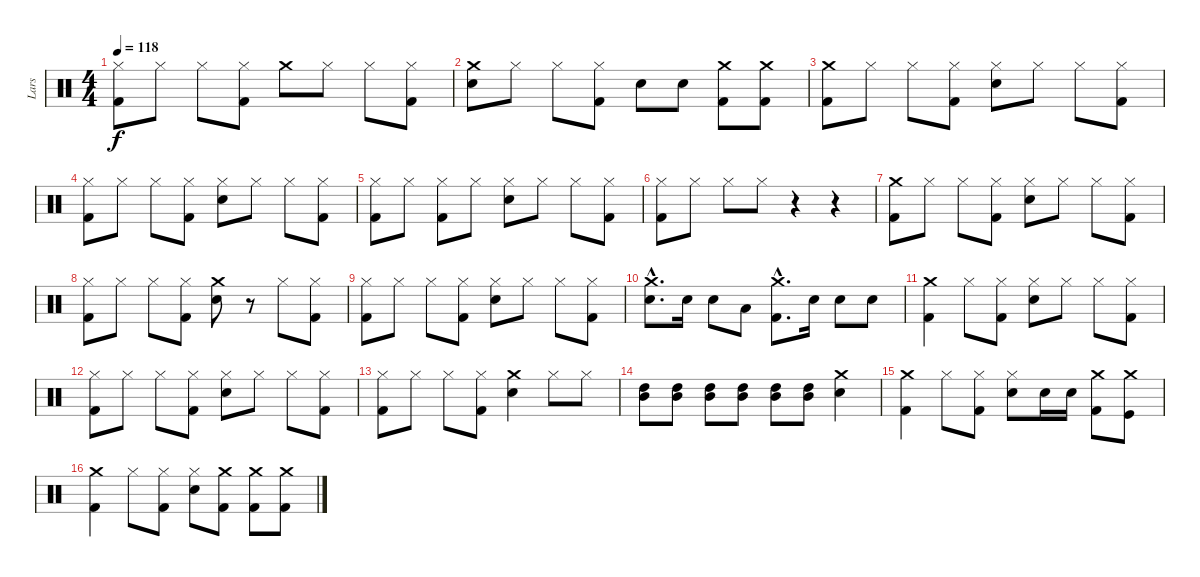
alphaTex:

\track ("Lars" "Lars") {instrument percussion}
\staff {score}
\articulation defaults
\ts (4 4)
\tempo 118
\clef neutral
\ks c
("Kick (hit) 2" "Hi-Hat (closed)").8{dy f} "Hi-Hat (closed)".8 "Hi-Hat (closed)".8 ("Kick (hit) 2" "Hi-Hat (closed)").8 "Crash medium (hit)".8 "Hi-Hat (closed)".8 "Hi-Hat (closed)".8 ("Kick (hit) 2" "Hi-Hat (closed)").8 |
("Crash medium (hit)" "Snare (hit) 2").8 "Hi-Hat (closed)".8 "Hi-Hat (closed)".8 ("Kick (hit) 2" "Hi-Hat (closed)").8 "Snare (hit) 2".8 "Snare (hit) 2".8 ("Kick (hit) 2" "Crash medium (hit)").8 ("Kick (hit) 2" "Crash medium (hit)").8 |
("Crash medium (hit)" "Kick (hit) 2").8 "Hi-Hat (closed)".8 "Hi-Hat (closed)".8 ("Kick (hit) 2" "Hi-Hat (closed)").8 ("Snare (hit) 2" "Hi-Hat (closed)").8 "Hi-Hat (closed)".8 "Hi-Hat (closed)".8 ("Kick (hit) 2" "Hi-Hat (closed)").8 |
("Hi-Hat (closed)" "Kick (hit) 2").8 "Hi-Hat (closed)".8 "Hi-Hat (closed)".8 ("Kick (hit) 2" "Hi-Hat (closed)").8 ("Snare (hit) 2" "Hi-Hat (closed)").8 "Hi-Hat (closed)".8 "Hi-Hat (closed)".8 ("Kick (hit) 2" "Hi-Hat (closed)").8 |
("Hi-Hat (closed)" "Kick (hit) 2").8 "Hi-Hat (closed)".8 ("Kick (hit) 2" "Hi-Hat (closed)").8 "Hi-Hat (closed)".8 ("Snare (hit) 2" "Hi-Hat (closed)").8 "Hi-Hat (closed)".8 "Hi-Hat (closed)".8 ("Kick (hit) 2" "Hi-Hat (closed)").8 |
("Hi-Hat (closed)" "Kick (hit) 2").8 "Hi-Hat (closed)".8 "Hi-Hat (closed)".8 "Hi-Hat (closed)".8 r.4 r.4 |
("Kick (hit) 2" "Crash medium (hit)").8 "Hi-Hat (closed)".8 "Hi-Hat (closed)".8 ("Kick (hit) 2" "Hi-Hat (closed)").8 ("Snare (hit) 2" "Hi-Hat (closed)").8 "Hi-Hat (closed)".8 "Hi-Hat (closed)".8 ("Kick (hit) 2" "Hi-Hat (closed)").8 |
("Hi-Hat (closed)" "Kick (hit) 2").8 "Hi-Hat (closed)".8 "Hi-Hat (closed)".8 ("Kick (hit) 2" "Hi-Hat (closed)").8 ("Crash medium (hit)" "Snare (hit) 2").8 r.8 "Hi-Hat (closed)".8 ("Kick (hit) 2" "Hi-Hat (closed)").8 |
("Hi-Hat (closed)" "Kick (hit) 2").8 "Hi-Hat (closed)".8 "Hi-Hat (closed)".8 ("Kick (hit) 2" "Hi-Hat (closed)").8 ("Hi-Hat (closed)" "Snare (hit) 2").8 "Hi-Hat (closed)".8 "Hi-Hat (closed)".8 ("Kick (hit) 2" "Hi-Hat (closed)").8 |
("Snare (hit) 2"{hac} "Crash medium (hit)"{hac}).8{d} "Snare (hit) 2".16 "Snare (hit) 2".8 "Low Tom (hit)".8 ("Kick (hit) 2"{hac} "Crash medium (hit)"{hac}).8{d} "Snare (hit) 2".16 "Snare (hit) 2".8 "Snare (hit) 2".8 |
("Kick (hit) 2" "Crash medium (hit)").4 "Hi-Hat (closed)".8 ("Kick (hit) 2" "Hi-Hat (closed)").8 ("Snare (hit) 2" "Hi-Hat (closed)").8 "Hi-Hat (closed)".8 "Hi-Hat (closed)".8 ("Kick (hit) 2" "Hi-Hat (closed)").8 |
("Kick (hit) 2" "Hi-Hat (closed)").8 "Hi-Hat (closed)".8 "Hi-Hat (closed)".8 ("Kick (hit) 2" "Hi-Hat (closed)").8 ("Snare (hit) 2" "Hi-Hat (closed)").8 "Hi-Hat (closed)".8 "Hi-Hat (closed)".8 ("Kick (hit) 2" "Hi-Hat (closed)").8 |
("Hi-Hat (closed)" "Kick (hit) 2").8 "Hi-Hat (closed)".8 "Hi-Hat (closed)".8 ("Kick (hit) 2" "Hi-Hat (closed)").8 ("Crash medium (hit)" "Snare (hit) 2").4 "Hi-Hat (closed)".8 "Hi-Hat (closed)".8 |
("High Tom (hit)" "Mid Tom (hit)").8 ("Mid Tom (hit)" "High Tom (hit)").8 ("Mid Tom (hit)" "High Tom (hit)").8 ("Mid Tom (hit)" "High Tom (hit)").8 ("Mid Tom (hit)" "High Tom (hit)").8 ("Mid Tom (hit)" "High Tom (hit)").8 ("Snare (hit) 2" "Crash medium (hit)").4 |
("Crash medium (hit)" "Kick (hit) 2").4 "Hi-Hat (closed)".8 ("Kick (hit) 2" "Hi-Hat (closed)").8 ("Snare (hit) 2" "Hi-Hat (closed)").8 "Snare (hit) 2".16 "Snare (hit) 2".16 ("Crash medium (hit)" "Kick (hit) 2").8 ("Crash medium (hit)" "Kick (hit)").8 |
("Kick (hit) 2" "Crash medium (hit)").4 "Hi-Hat (closed)".8 ("Kick (hit) 2" "Hi-Hat (closed)").8 ("Hi-Hat (closed)" "Snare (hit) 2").8 ("Kick (hit) 2" "Crash medium (hit)").8 ("Kick (hit) 2" "Crash medium (hit)").8 ("Kick (hit) 2" "Crash medium (hit)").8
